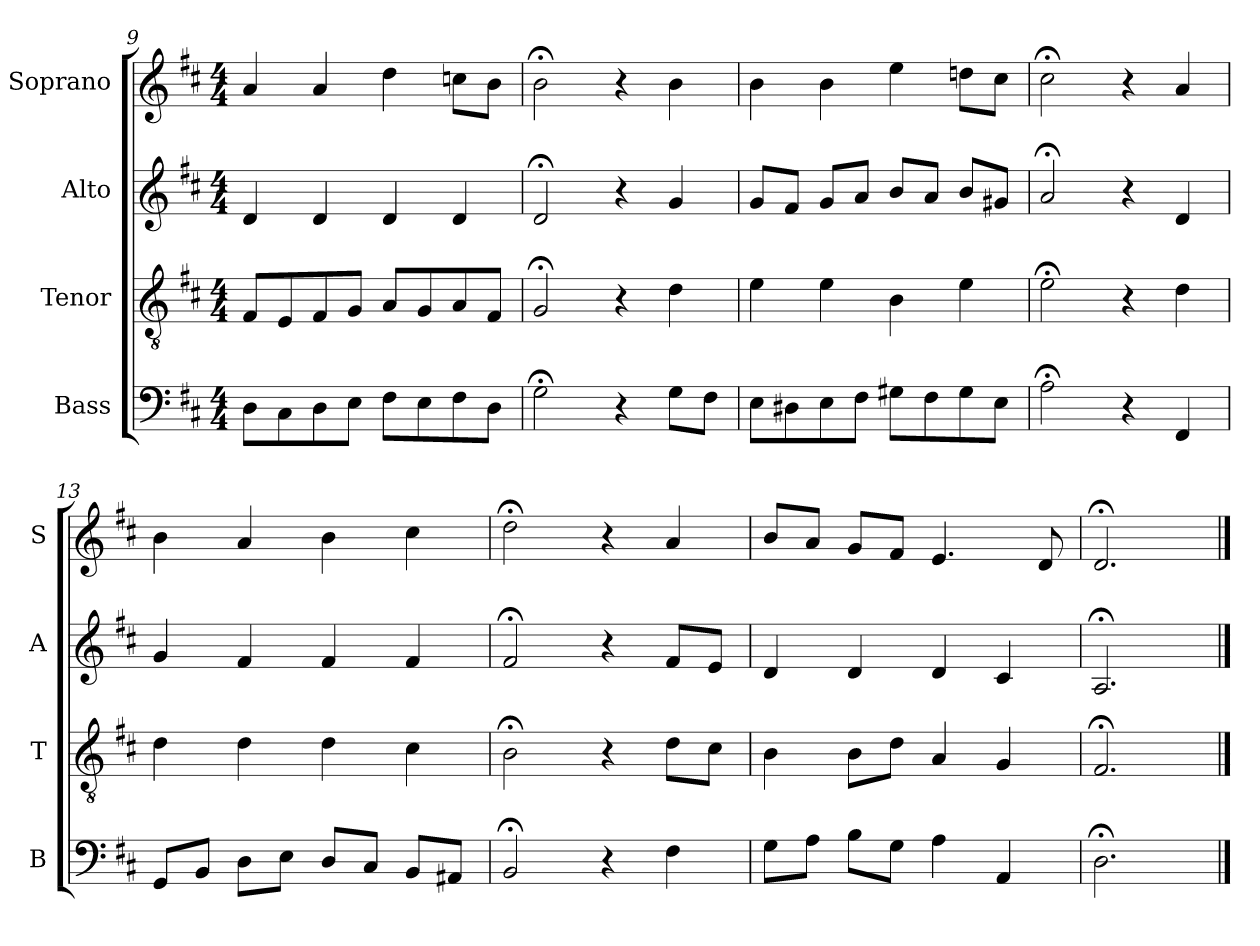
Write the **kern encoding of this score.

**kern	**kern	**kern	**kern
*part4	*part3	*part2	*part1
*staff4	*staff3	*staff2	*staff1
*I"Bass	*I"Tenor	*I"Alto	*I"Soprano
*I'B	*I'T	*I'A	*I'S
*clefF4	*clefGv2	*clefG2	*clefG2
*k[f#c#]	*k[f#c#]	*k[f#c#]	*k[f#c#]
*D:	*D:	*D:	*D:
*M4/4	*M4/4	*M4/4	*M4/4
=9	=9	=9	=9
8DL	8F#L	4d	4a
8C#	8E	.	.
8D	8F#	4d	4a
8EJ	8GJ	.	.
8F#L	8AL	4d	4dd
8E	8G	.	.
8F#	8A	4d	8ccnL
8DJ	8F#J	.	8bJ
=10	=10	=10	=10
2G;<	2G;<	2d;<	2b;<
4r	4r	4r	4r
8GL	4d	4g	4b
8F#J	.	.	.
=11	=11	=11	=11
8EL	4e	8gL	4b
8D#X	.	8f#J	.
8E	4e	8gL	4b
8F#J	.	8aJ	.
8G#XL	4B	8bL	4ee
8F#	.	8aJ	.
8G#	4e	8bL	8ddnL
8EJ	.	8g#XJ	8cc#J
=12	=12	=12	=12
2A;<	2e;<	2a;<	2cc#;<
4r	4r	4r	4r
4FF#	4d	4d	4a
=13	=13	=13	=13
8GGL	4d	4g	4b
8BBJ	.	.	.
8DL	4d	4f#	4a
8EJ	.	.	.
8DL	4d	4f#	4b
8C#J	.	.	.
8BBL	4c#	4f#	4cc#
8AA#XJ	.	.	.
=14	=14	=14	=14
2BB;<	2B;<	2f#;<	2dd;<
4r	4r	4r	4r
4F#	8dL	8f#L	4a
.	8c#J	8eJ	.
=15	=15	=15	=15
8GL	4B	4d	8bL
8AJ	.	.	8aJ
8BL	8BL	4d	8gL
8GJ	8dJ	.	8f#J
4A	4A	4d	4.e
4AA	4G	4c#	.
.	.	.	8d
=16	=16	=16	=16
2.D;<	2.F#;<	2.A;<	2.d;<
==	==	==	==
*-	*-	*-	*-
